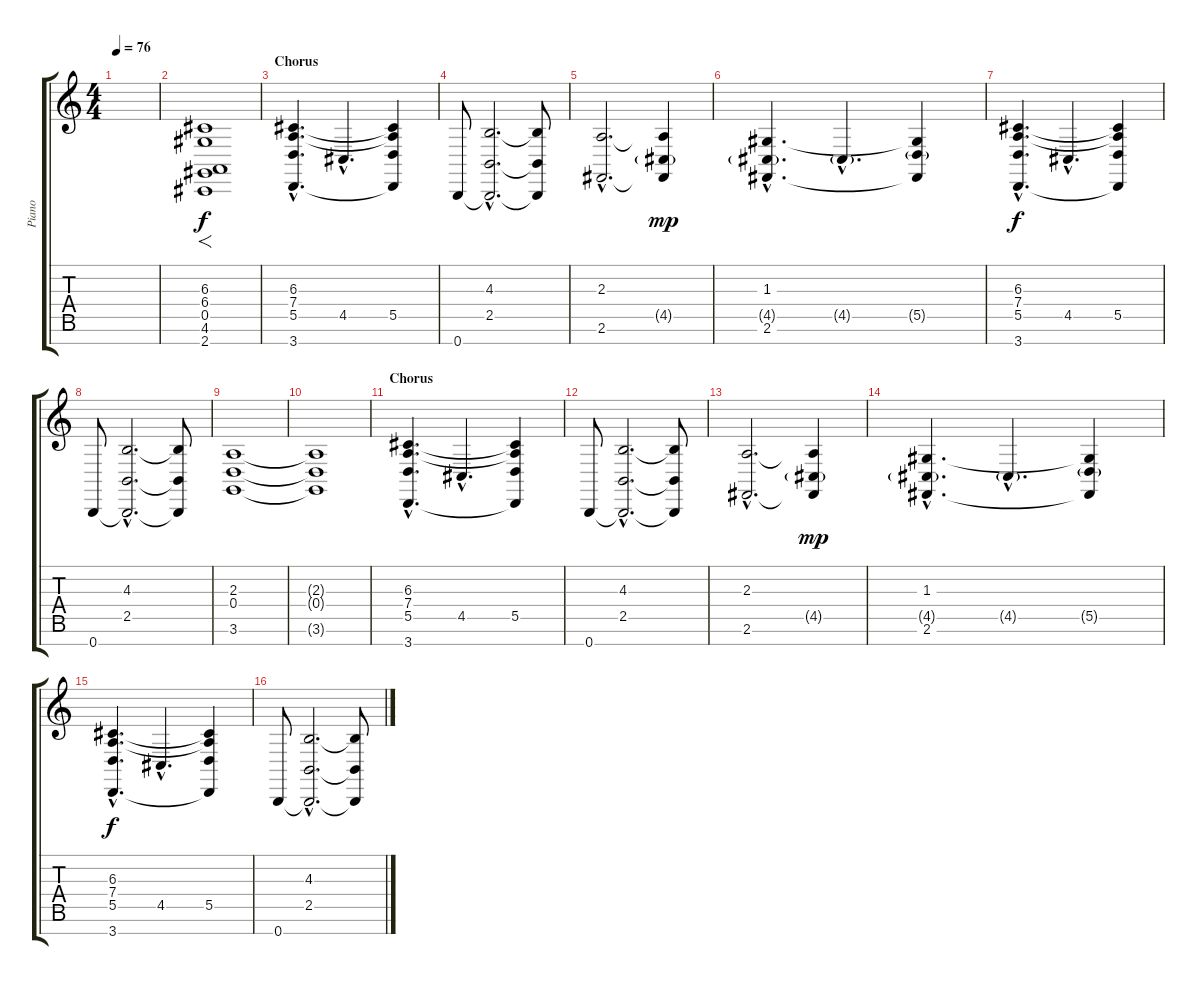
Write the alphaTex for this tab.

\track ("Piano" "Piano") {instrument brightacousticpiano}
\staff {score tabs}
\tuning (E4 B3 G3 D3 A2 E2 B1) {hide}
\ts (4 4)
\tempo 76
\clef g2
\ks c
|
(6.3 6.4 0.5 4.6 2.7).1{f} |
\section ("" "Chorus")
(6.3{hac} 7.4{hac} 5.5{hac} 3.7{hac}).4{d} 4.5{hac}.4{d} (6.3{t} 7.4{t} 5.5 3.7{t}).4 |
0.7.8 (4.3{hac} 2.5{hac} 0.7{hac t}).2{d} (4.3{t} 2.5{t} 0.7{t}).8 |
(2.3{hac} 2.6{hac}).2{d} (2.3{t} 4.5{g} 2.6{t}).4{dy mp} |
(1.3{hac} 4.5{g hac} 2.6{hac}).4{d} 4.5{g hac}.4{d} (1.3{t} 5.5{g} 2.6{t}).4 |
(6.3{hac} 7.4{hac} 5.5{hac} 3.7{hac}).4{d dy f} 4.5{hac}.4{d} (6.3{t} 7.4{t} 5.5 3.7{t}).4 |
0.7.8 (4.3{hac} 2.5{hac} 0.7{hac t}).2{d} (4.3{t} 2.5{t} 0.7{t}).8 |
(2.3 0.4 3.6).1 |
(2.3{t} 0.4{t} 3.6{t}).1 |
\section ("" "Chorus")
(6.3{hac} 7.4{hac} 5.5{hac} 3.7{hac}).4{d} 4.5{hac}.4{d} (6.3{t} 7.4{t} 5.5 3.7{t}).4 |
0.7.8 (4.3{hac} 2.5{hac} 0.7{hac t}).2{d} (4.3{t} 2.5{t} 0.7{t}).8 |
(2.3{hac} 2.6{hac}).2{d} (2.3{t} 4.5{g} 2.6{t}).4{dy mp} |
(1.3{hac} 4.5{g hac} 2.6{hac}).4{d} 4.5{g hac}.4{d} (1.3{t} 5.5{g} 2.6{t}).4 |
(6.3{hac} 7.4{hac} 5.5{hac} 3.7{hac}).4{d dy f} 4.5{hac}.4{d} (6.3{t} 7.4{t} 5.5 3.7{t}).4 |
0.7.8 (4.3{hac} 2.5{hac} 0.7{hac t}).2{d} (4.3{t} 2.5{t} 0.7{t}).8
